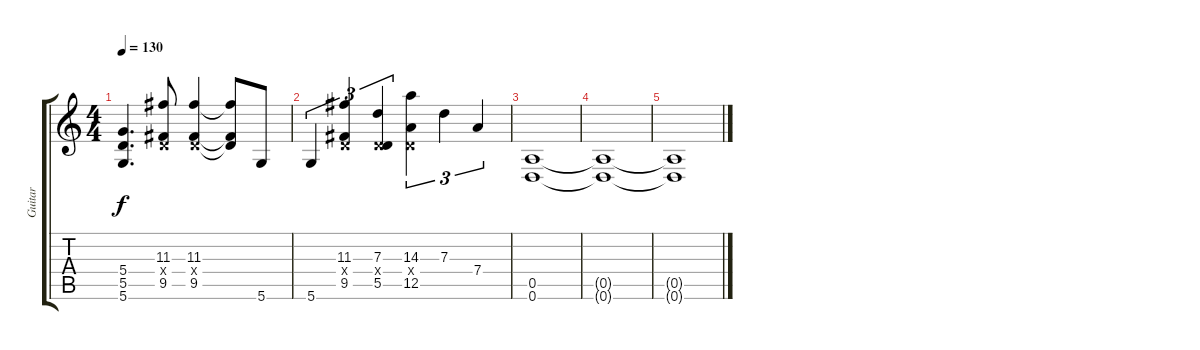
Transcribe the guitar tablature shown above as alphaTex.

\track ("Guitar" "Guitar") {instrument distortionguitar}
\staff {score tabs}
\tuning (E4 B3 G3 D3 A2 D2) {hide}
\ts (4 4)
\tempo 130
\clef g2
\ks c
(5.4 5.5 5.6).4{d dy f} (11.3 0.4{x} 9.5).8 (11.3 0.4{x} 9.5).4 (11.3{t} 0.4{t} 9.5{t}).8 5.6.8 |
5.6.4{tu (3 2)} (11.3 0.4{x} 9.5).4{tu (3 2)} (7.3 0.4{x} 5.5).4{tu (3 2)} (14.3 0.4{x} 12.5).4{tu (3 2)} 7.3.4{tu (3 2)} 7.4.4{tu (3 2)} |
(0.5 0.6).1 |
(0.5{t} 0.6{t}).1 |
(0.5{t} 0.6{t}).1
